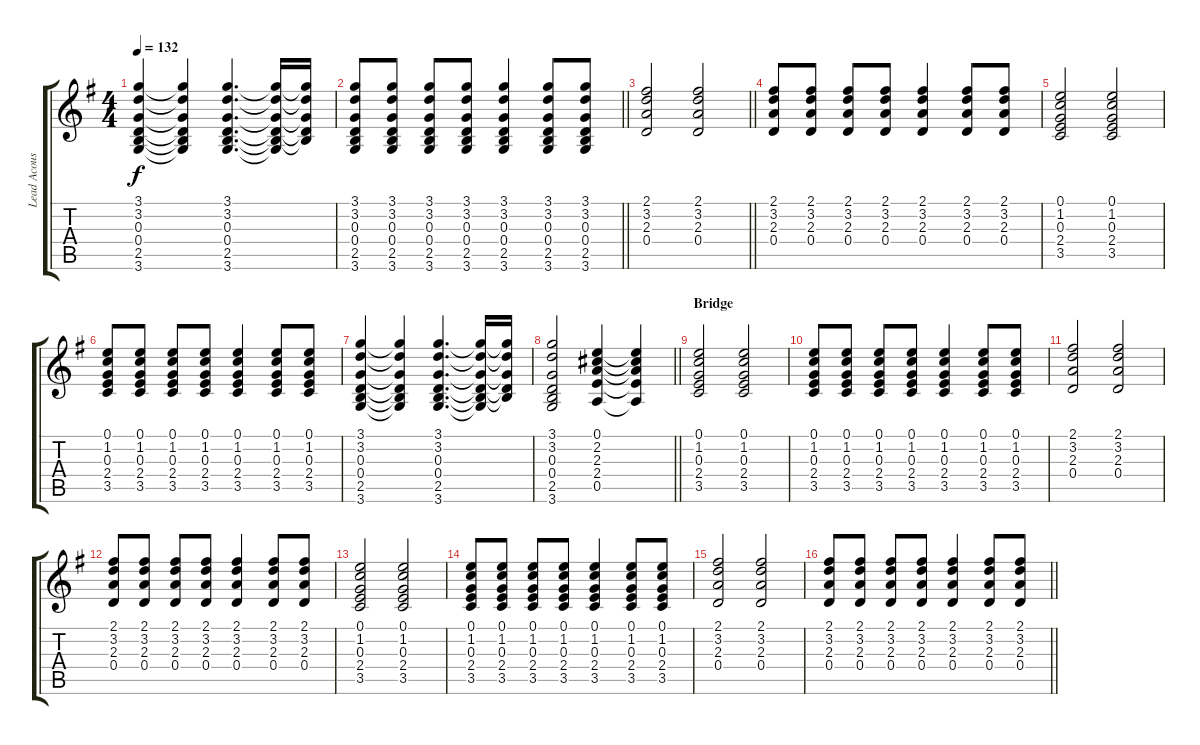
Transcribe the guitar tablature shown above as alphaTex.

\track ("Lead Acoustic" "Lead Acous") {instrument acousticguitarnylon}
\staff {score tabs}
\tuning (E4 B3 G3 D3 A2 E2) {hide}
\ts (4 4)
\tempo 132
\clef g2
\ks g
(3.1 3.2 0.3 0.4 2.5 3.6).4{dy f} (3.1{t} 3.2{t} 0.3{t} 0.4{t} 2.5{t} 3.6{t}).4 (3.1 3.2 0.3 0.4 2.5 3.6).4{d} (3.1{t} 3.2{t} 0.3{t} 0.4{t} 2.5{t} 3.6{t}).16 (3.1{t} 3.2{t} 0.3{t} 0.4{t} 2.5{t}).16 |
\barLineRight lightlight
(3.1 3.2 0.3 0.4 2.5 3.6).8 (3.1 3.2 0.3 0.4 2.5 3.6).8 (3.1 3.2 0.3 0.4 2.5 3.6).8 (3.1 3.2 0.3 0.4 2.5 3.6).8 (3.1 3.2 0.3 0.4 2.5 3.6).4 (3.1 3.2 0.3 0.4 2.5 3.6).8 (3.1 3.2 0.3 0.4 2.5 3.6).8 |
\barLineRight lightlight
(2.1 3.2 2.3 0.4).2 (2.1 3.2 2.3 0.4).2 |
(2.1 3.2 2.3 0.4).8 (2.1 3.2 2.3 0.4).8 (2.1 3.2 2.3 0.4).8 (2.1 3.2 2.3 0.4).8 (2.1 3.2 2.3 0.4).4 (2.1 3.2 2.3 0.4).8 (2.1 3.2 2.3 0.4).8 |
(0.1 1.2 0.3 2.4 3.5).2 (0.1 1.2 0.3 2.4 3.5).2 |
(0.1 1.2 0.3 2.4 3.5).8 (0.1 1.2 0.3 2.4 3.5).8 (0.1 1.2 0.3 2.4 3.5).8 (0.1 1.2 0.3 2.4 3.5).8 (0.1 1.2 0.3 2.4 3.5).4 (0.1 1.2 0.3 2.4 3.5).8 (0.1 1.2 0.3 2.4 3.5).8 |
(3.1 3.2 0.3 0.4 2.5 3.6).4 (3.1{t} 3.2{t} 0.3{t} 0.4{t} 2.5{t} 3.6{t}).4 (3.1 3.2 0.3 0.4 2.5 3.6).4{d} (3.1{t} 3.2{t} 0.3{t} 0.4{t} 2.5{t} 3.6{t}).16 (3.1{t} 3.2{t} 0.3{t} 0.4{t} 2.5{t}).16 |
\barLineRight lightlight
(3.1 3.2 0.3 0.4 2.5 3.6).2 (0.1 2.2 2.3 2.4 0.5).4 (0.1{t} 2.2{t} 2.3{t} 2.4{t} 0.5{t}).4 |
\section ("" "Bridge")
(0.1 1.2 0.3 2.4 3.5).2 (0.1 1.2 0.3 2.4 3.5).2 |
(0.1 1.2 0.3 2.4 3.5).8 (0.1 1.2 0.3 2.4 3.5).8 (0.1 1.2 0.3 2.4 3.5).8 (0.1 1.2 0.3 2.4 3.5).8 (0.1 1.2 0.3 2.4 3.5).4 (0.1 1.2 0.3 2.4 3.5).8 (0.1 1.2 0.3 2.4 3.5).8 |
(2.1 3.2 2.3 0.4).2 (2.1 3.2 2.3 0.4).2 |
(2.1 3.2 2.3 0.4).8 (2.1 3.2 2.3 0.4).8 (2.1 3.2 2.3 0.4).8 (2.1 3.2 2.3 0.4).8 (2.1 3.2 2.3 0.4).4 (2.1 3.2 2.3 0.4).8 (2.1 3.2 2.3 0.4).8 |
(0.1 1.2 0.3 2.4 3.5).2 (0.1 1.2 0.3 2.4 3.5).2 |
(0.1 1.2 0.3 2.4 3.5).8 (0.1 1.2 0.3 2.4 3.5).8 (0.1 1.2 0.3 2.4 3.5).8 (0.1 1.2 0.3 2.4 3.5).8 (0.1 1.2 0.3 2.4 3.5).4 (0.1 1.2 0.3 2.4 3.5).8 (0.1 1.2 0.3 2.4 3.5).8 |
(2.1 3.2 2.3 0.4).2 (2.1 3.2 2.3 0.4).2 |
\barLineRight lightlight
(2.1 3.2 2.3 0.4).8 (2.1 3.2 2.3 0.4).8 (2.1 3.2 2.3 0.4).8 (2.1 3.2 2.3 0.4).8 (2.1 3.2 2.3 0.4).4 (2.1 3.2 2.3 0.4).8 (2.1 3.2 2.3 0.4).8
